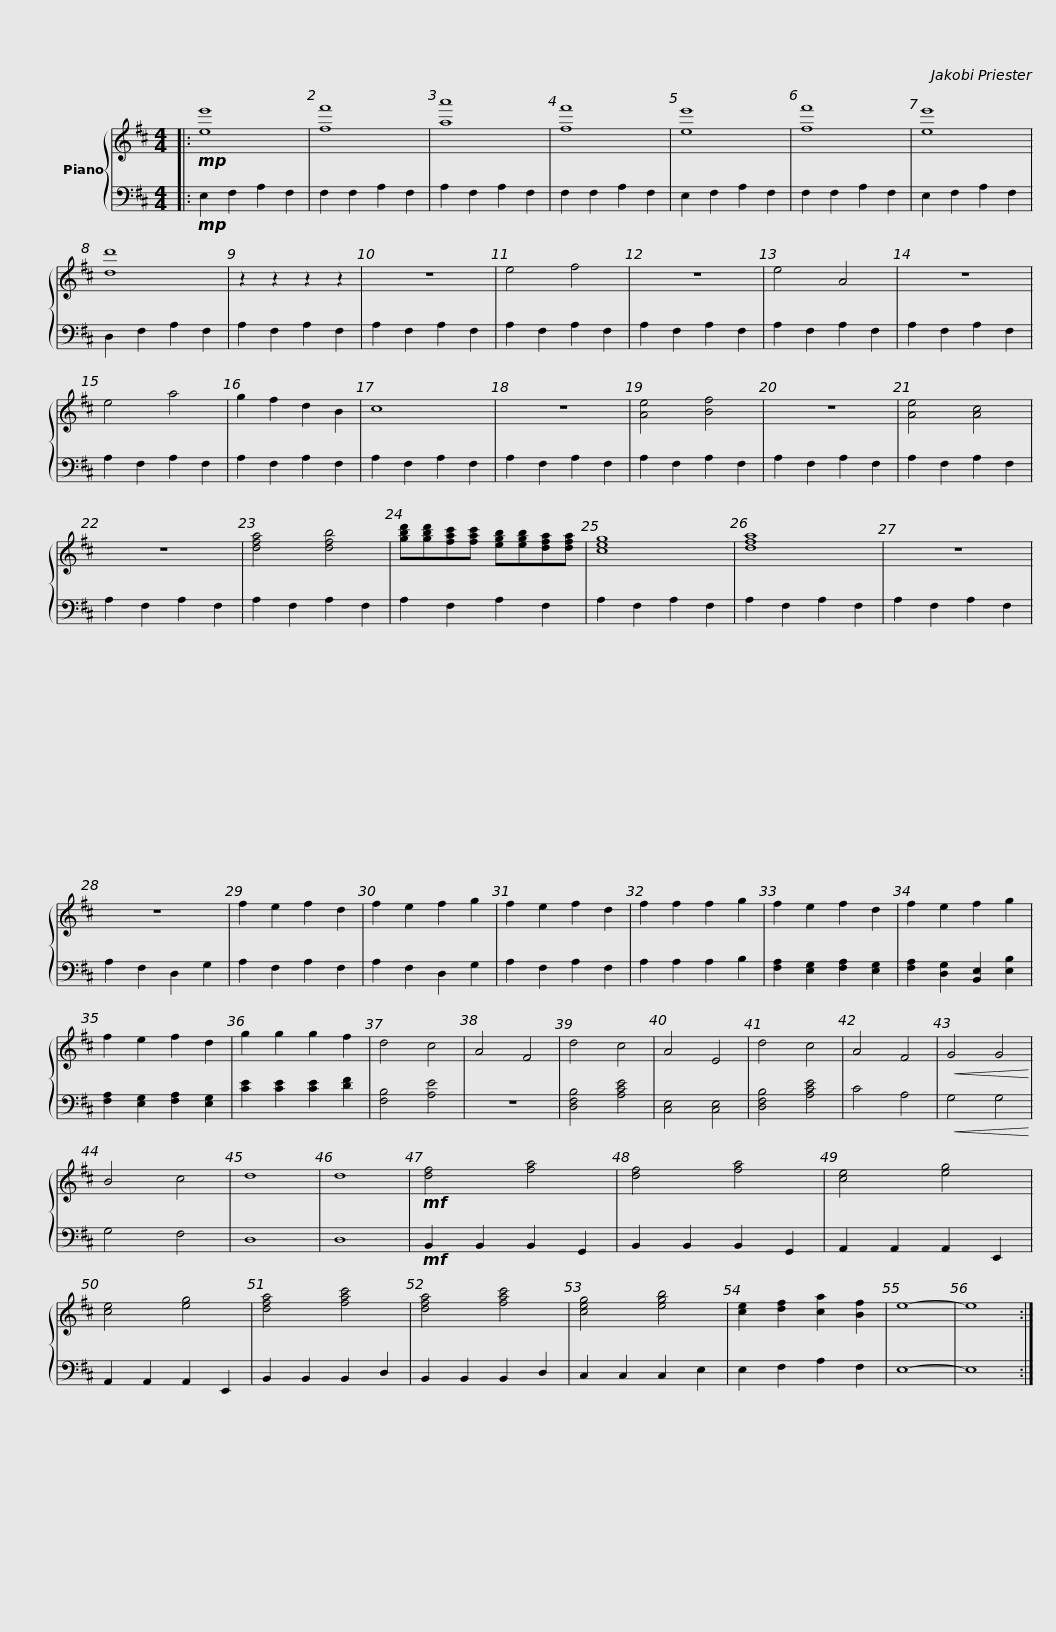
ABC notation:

X:1
%%score { 1 | 2 }
L:1/8
M:4/4
I:linebreak $
K:D
V:1 treble
V:2 bass
V:1
|:!mp! [ee']8 | [ff']8 | [aa']8 | [ff']8 | [ee']8 | %5
 [ff']8 | [ee']8 | [dd']8 | z2 z2 z2 z2 |$ z8 | %10
 e4 f4 | z8 | e4 A4 | z8 | e4 a4 | %15
 g2 f2 d2 B2 | c8 | z8 | [Ae]4 [Bf]4 |$ z8 | %20
 [Ae]4 [Ac]4 | z8 | [dfa]4 [dfb]4 | [gbd'][gbd'][fac'][fac'] [egb][egb][dfa][dfa] | [ceg]8 | %25
 [dfa]8 | z8 |$ z8 | f2 e2 f2 d2 | f2 e2 f2 g2 | %30
 f2 e2 f2 d2 | f2 f2 f2 g2 | f2 e2 f2 d2 | f2 e2 f2 g2 | f2 e2 f2 d2 | %35
 g2 g2 g2 f2 | d4 c4 |$ A4 F4 | d4 c4 | A4 E4 | %40
 d4 c4 | A4 F4 |!<(! G4 G4!<)! | B4 c4 | d8 | %45
 d8 |!mf! [df]4 [fa]4 | [df]4 [fa]4 | [ce]4 [eg]4 | [ce]4 [eg]4 |$ %50
 [dfa]4 [fac']4 | [dfa]4 [fac']4 | [ceg]4 [egb]4 | [ce]2 [df]2 [ca]2 [Bf]2 | e8- | %55
 e8 :| %56
V:2
|:!mp! E,2 F,2 A,2 F,2 | F,2 F,2 A,2 F,2 | A,2 F,2 A,2 F,2 | F,2 F,2 A,2 F,2 | E,2 F,2 A,2 F,2 | %5
 F,2 F,2 A,2 F,2 | E,2 F,2 A,2 F,2 | D,2 F,2 A,2 F,2 | A,2 F,2 A,2 F,2 |$ A,2 F,2 A,2 F,2 | %10
 A,2 F,2 A,2 F,2 | A,2 F,2 A,2 F,2 | A,2 F,2 A,2 F,2 | A,2 F,2 A,2 F,2 | A,2 F,2 A,2 F,2 | %15
 A,2 F,2 A,2 F,2 | A,2 F,2 A,2 F,2 | A,2 F,2 A,2 F,2 | A,2 F,2 A,2 F,2 |$ A,2 F,2 A,2 F,2 | %20
 A,2 F,2 A,2 F,2 | A,2 F,2 A,2 F,2 | A,2 F,2 A,2 F,2 | A,2 F,2 A,2 F,2 | A,2 F,2 A,2 F,2 | %25
 A,2 F,2 A,2 F,2 | A,2 F,2 A,2 F,2 |$ A,2 F,2 D,2 G,2 | A,2 F,2 A,2 F,2 | A,2 F,2 D,2 G,2 | %30
 A,2 F,2 A,2 F,2 | A,2 A,2 A,2 B,2 | [F,A,]2 [E,G,]2 [F,A,]2 [E,G,]2 | [F,A,]2 [D,G,]2 [B,,E,]2 [E,B,]2 | [F,A,]2 [E,G,]2 [F,A,]2 [E,G,]2 | %35
 [CE]2 [CE]2 [CE]2 [DF]2 | [F,B,]4 [A,E]4 |$ z8 | [D,F,B,]4 [A,CE]4 | [C,E,]4 [C,E,]4 | %40
 [D,F,B,]4 [A,CE]4 | C4 A,4 |!<(! G,4 G,4!<)! | G,4 F,4 | D,8 | %45
 D,8 |!mf! B,,2 B,,2 B,,2 G,,2 | B,,2 B,,2 B,,2 G,,2 | A,,2 A,,2 A,,2 E,,2 | A,,2 A,,2 A,,2 E,,2 |$ %50
 B,,2 B,,2 B,,2 D,2 | B,,2 B,,2 B,,2 D,2 | C,2 C,2 C,2 E,2 | E,2 F,2 A,2 F,2 | E,8- | %55
 E,8 :| %56
